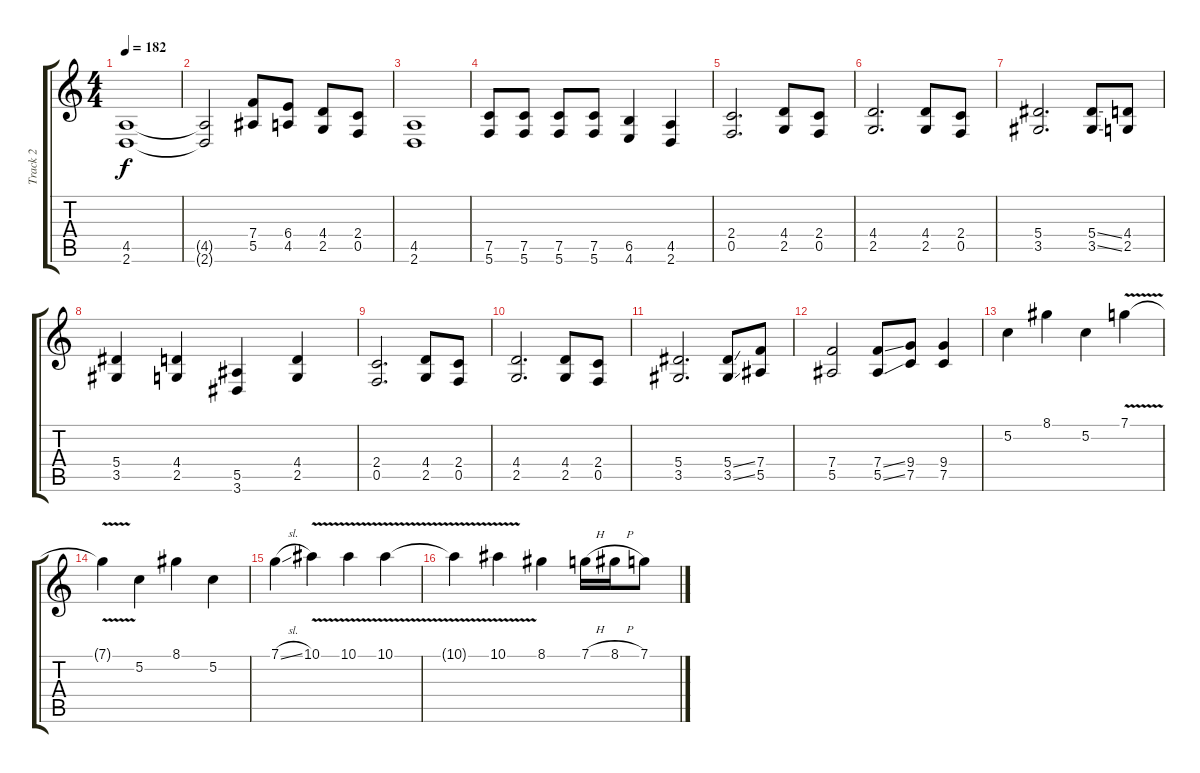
\track ("Track 2" "Track 2") {instrument distortionguitar}
\staff {score tabs}
\tuning (C4 G3 Eb3 Bb2 F2 C2) {hide}
\ts (4 4)
\tempo 182
\clef g2
\ks c
(4.5 2.6).1{dy f} |
(4.5{t} 2.6{t}).2 (7.4 5.5).8 (6.4 4.5).8 (4.4 2.5).8 (2.4 0.5).8 |
(4.5 2.6).1 |
(7.5 5.6).8 (7.5 5.6).8 (7.5 5.6).8 (7.5 5.6).8 (6.5 4.6).4 (4.5 2.6).4 |
(2.4 0.5).2{d} (4.4 2.5).8 (2.4 0.5).8 |
(4.4 2.5).2{d} (4.4 2.5).8 (2.4 0.5).8 |
(5.4 3.5).2{d} (5.4{ss} 3.5{ss}).8 (4.4 2.5).8 |
(5.4 3.5).4 (4.4 2.5).4 (5.5 3.6).4 (4.4 2.5).4 |
(2.4 0.5).2{d} (4.4 2.5).8 (2.4 0.5).8 |
(4.4 2.5).2{d} (4.4 2.5).8 (2.4 0.5).8 |
(5.4 3.5).2{d} (5.4{ss} 3.5{ss}).8 (7.4 5.5).8 |
(7.4 5.5).2 (7.4{ss} 5.5{ss}).8 (9.4 7.5).8 (9.4 7.5).4 |
5.2.4 8.1.4 5.2.4 7.1{v}.4 |
7.1{t}.4 5.2.4 8.1.4 5.2.4 |
7.1{sl}.4 10.1{v}.4 10.1{v}.4 10.1{v}.4 |
10.1{v t}.4 10.1{v}.4 8.1.4 7.1{h}.16 8.1{h}.16 7.1.8
